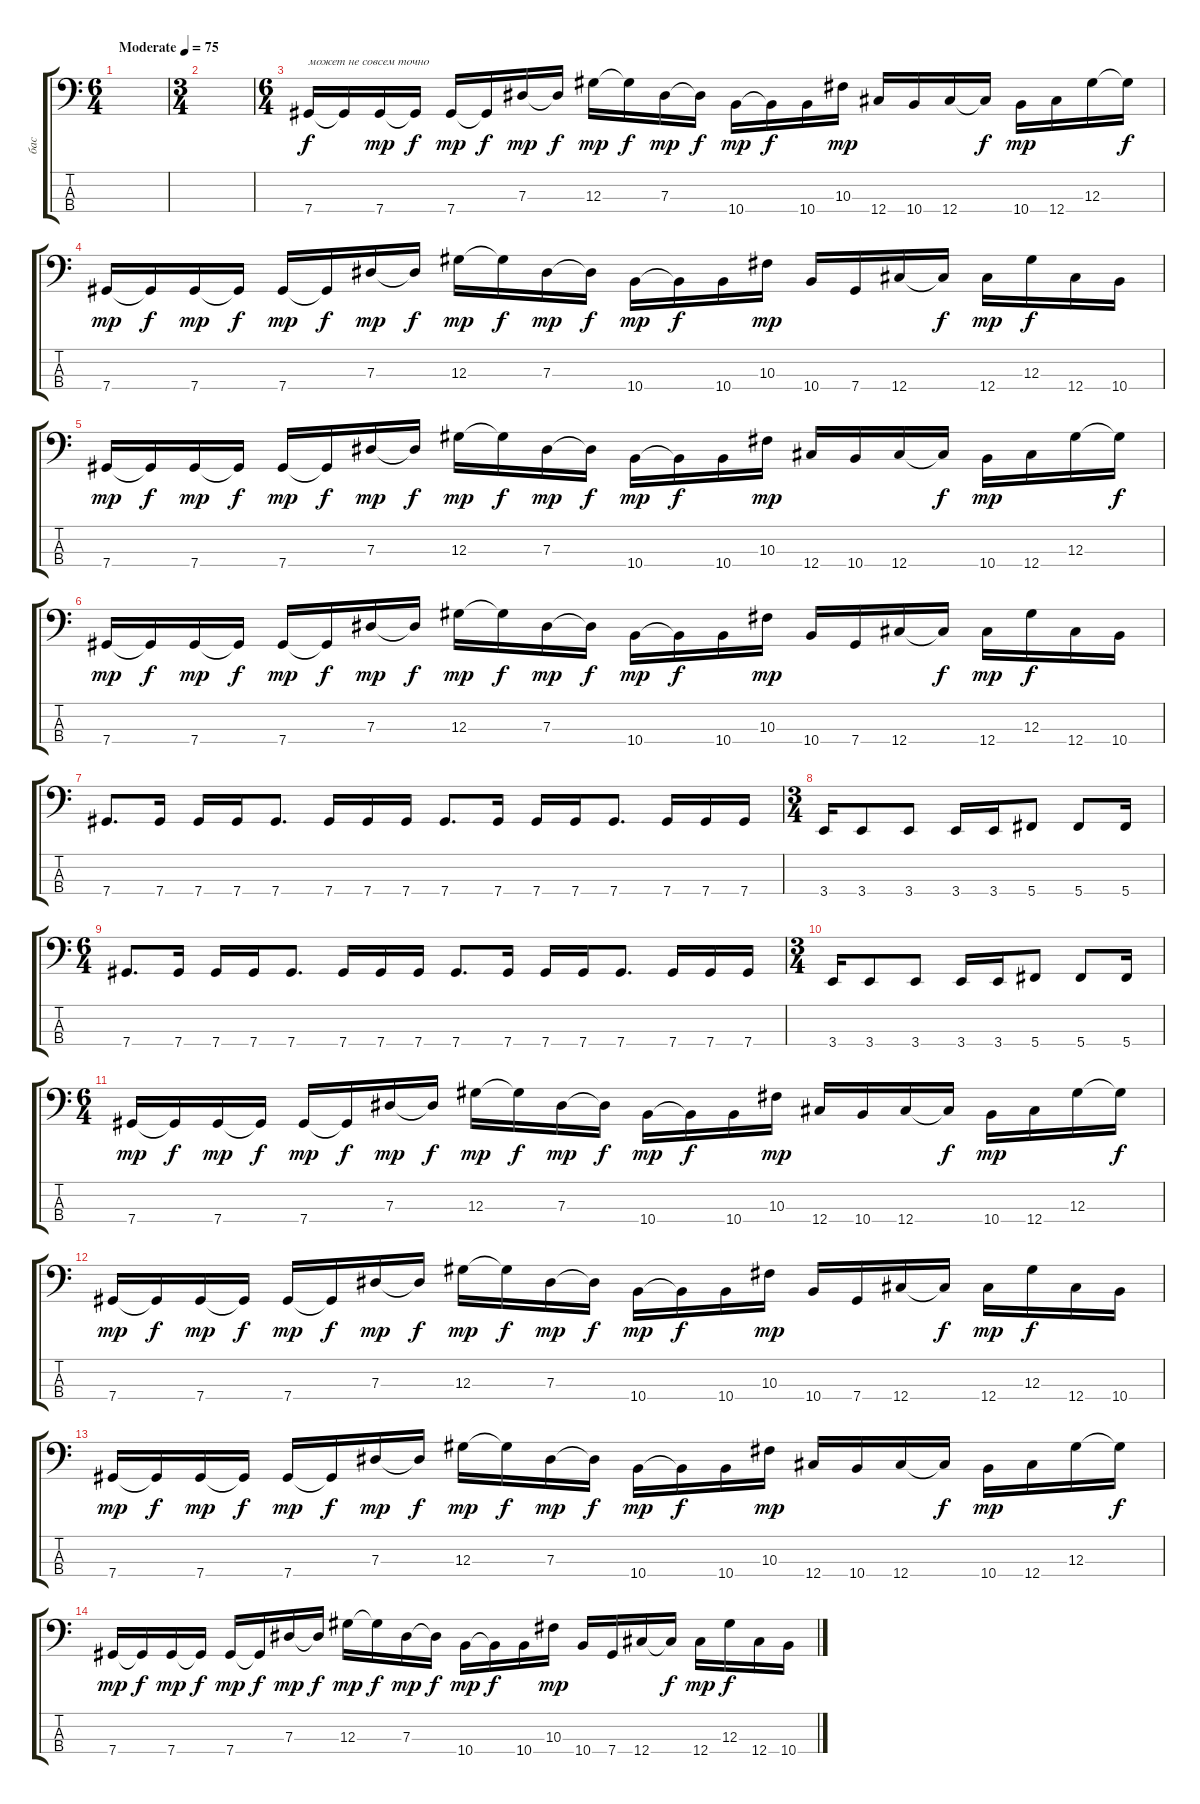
\track ("бас" "бас") {instrument electricbassfinger}
\staff {score tabs}
\tuning (Gb2 Db2 Ab1 Db1) {hide}
\ts (6 4)
\tempo (75 "Moderate")
\clef f4
\ks c
|
\ts (3 4)
|
\ts (6 4)
7.4.16{txt "может не совсем точно"} 7.4{t}.16{dy f} 7.4.16{dy mp} 7.4{t}.16{dy f} 7.4.16{dy mp} 7.4{t}.16{dy f} 7.3.16{dy mp} 7.3{t}.16{dy f} 12.3.16{dy mp} 12.3{t}.16{dy f} 7.3.16{dy mp} 7.3{t}.16{dy f} 10.4.16{dy mp} 10.4{t}.16{dy f} 10.4.16 10.3.16{dy mp} 12.4.16 10.4.16 12.4.16 12.4{t}.16{dy f} 10.4.16{dy mp} 12.4.16 12.3.16 12.3{t}.16{dy f} |
7.4.16{dy mp} 7.4{t}.16{dy f} 7.4.16{dy mp} 7.4{t}.16{dy f} 7.4.16{dy mp} 7.4{t}.16{dy f} 7.3.16{dy mp} 7.3{t}.16{dy f} 12.3.16{dy mp} 12.3{t}.16{dy f} 7.3.16{dy mp} 7.3{t}.16{dy f} 10.4.16{dy mp} 10.4{t}.16{dy f} 10.4.16 10.3.16{dy mp} 10.4.16 7.4.16 12.4.16 12.4{t}.16{dy f} 12.4.16{dy mp} 12.3.16{dy f} 12.4.16 10.4.16 |
7.4.16{dy mp} 7.4{t}.16{dy f} 7.4.16{dy mp} 7.4{t}.16{dy f} 7.4.16{dy mp} 7.4{t}.16{dy f} 7.3.16{dy mp} 7.3{t}.16{dy f} 12.3.16{dy mp} 12.3{t}.16{dy f} 7.3.16{dy mp} 7.3{t}.16{dy f} 10.4.16{dy mp} 10.4{t}.16{dy f} 10.4.16 10.3.16{dy mp} 12.4.16 10.4.16 12.4.16 12.4{t}.16{dy f} 10.4.16{dy mp} 12.4.16 12.3.16 12.3{t}.16{dy f} |
7.4.16{dy mp} 7.4{t}.16{dy f} 7.4.16{dy mp} 7.4{t}.16{dy f} 7.4.16{dy mp} 7.4{t}.16{dy f} 7.3.16{dy mp} 7.3{t}.16{dy f} 12.3.16{dy mp} 12.3{t}.16{dy f} 7.3.16{dy mp} 7.3{t}.16{dy f} 10.4.16{dy mp} 10.4{t}.16{dy f} 10.4.16 10.3.16{dy mp} 10.4.16 7.4.16 12.4.16 12.4{t}.16{dy f} 12.4.16{dy mp} 12.3.16{dy f} 12.4.16 10.4.16 |
7.4.8{d} 7.4.16 7.4.16 7.4.16 7.4.8{d} 7.4.16 7.4.16 7.4.16 7.4.8{d} 7.4.16 7.4.16 7.4.16 7.4.8{d} 7.4.16 7.4.16 7.4.16 |
\ts (3 4)
3.4.16 3.4.8 3.4.8 3.4.16 3.4.16 5.4.8 5.4.8 5.4.16 |
\ts (6 4)
7.4.8{d} 7.4.16 7.4.16 7.4.16 7.4.8{d} 7.4.16 7.4.16 7.4.16 7.4.8{d} 7.4.16 7.4.16 7.4.16 7.4.8{d} 7.4.16 7.4.16 7.4.16 |
\ts (3 4)
3.4.16 3.4.8 3.4.8 3.4.16 3.4.16 5.4.8 5.4.8 5.4.16 |
\ts (6 4)
7.4.16{dy mp} 7.4{t}.16{dy f} 7.4.16{dy mp} 7.4{t}.16{dy f} 7.4.16{dy mp} 7.4{t}.16{dy f} 7.3.16{dy mp} 7.3{t}.16{dy f} 12.3.16{dy mp} 12.3{t}.16{dy f} 7.3.16{dy mp} 7.3{t}.16{dy f} 10.4.16{dy mp} 10.4{t}.16{dy f} 10.4.16 10.3.16{dy mp} 12.4.16 10.4.16 12.4.16 12.4{t}.16{dy f} 10.4.16{dy mp} 12.4.16 12.3.16 12.3{t}.16{dy f} |
7.4.16{dy mp} 7.4{t}.16{dy f} 7.4.16{dy mp} 7.4{t}.16{dy f} 7.4.16{dy mp} 7.4{t}.16{dy f} 7.3.16{dy mp} 7.3{t}.16{dy f} 12.3.16{dy mp} 12.3{t}.16{dy f} 7.3.16{dy mp} 7.3{t}.16{dy f} 10.4.16{dy mp} 10.4{t}.16{dy f} 10.4.16 10.3.16{dy mp} 10.4.16 7.4.16 12.4.16 12.4{t}.16{dy f} 12.4.16{dy mp} 12.3.16{dy f} 12.4.16 10.4.16 |
7.4.16{dy mp} 7.4{t}.16{dy f} 7.4.16{dy mp} 7.4{t}.16{dy f} 7.4.16{dy mp} 7.4{t}.16{dy f} 7.3.16{dy mp} 7.3{t}.16{dy f} 12.3.16{dy mp} 12.3{t}.16{dy f} 7.3.16{dy mp} 7.3{t}.16{dy f} 10.4.16{dy mp} 10.4{t}.16{dy f} 10.4.16 10.3.16{dy mp} 12.4.16 10.4.16 12.4.16 12.4{t}.16{dy f} 10.4.16{dy mp} 12.4.16 12.3.16 12.3{t}.16{dy f} |
7.4.16{dy mp} 7.4{t}.16{dy f} 7.4.16{dy mp} 7.4{t}.16{dy f} 7.4.16{dy mp} 7.4{t}.16{dy f} 7.3.16{dy mp} 7.3{t}.16{dy f} 12.3.16{dy mp} 12.3{t}.16{dy f} 7.3.16{dy mp} 7.3{t}.16{dy f} 10.4.16{dy mp} 10.4{t}.16{dy f} 10.4.16 10.3.16{dy mp} 10.4.16 7.4.16 12.4.16 12.4{t}.16{dy f} 12.4.16{dy mp} 12.3.16{dy f} 12.4.16 10.4.16
